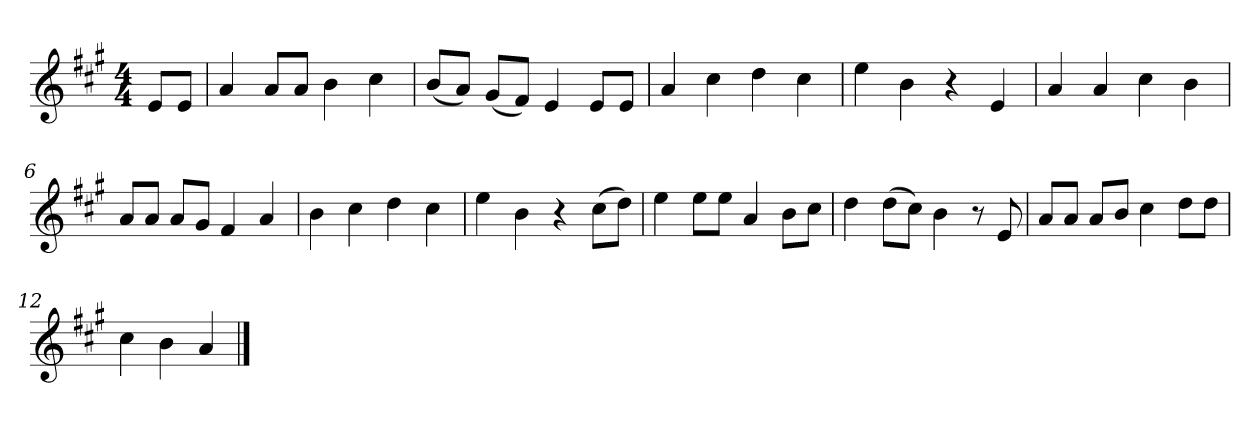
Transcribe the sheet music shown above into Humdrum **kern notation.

**kern
*part1
*staff1
*k[f#c#g#]
*M4/4
*MM120
=
8eL
8eJ
=1
4a
8aL
8aJ
4b
4cc#
=2
(8bL
8aJ)
(8g#L
8f#J)
4e
8eL
8eJ
=3
4a
4cc#
4dd
4cc#
=4
4ee
4b
4r
4e
=5
4a
4a
4cc#
4b
=6
8aL
8aJ
8aL
8g#J
4f#
4a
=7
4b
4cc#
4dd
4cc#
=8
4ee
4b
4r
(8cc#L
8ddJ)
=9
4ee
8eeL
8eeJ
4a
8bL
8cc#J
=10
4dd
(8ddL
8cc#J)
4b
8r
8e
=11
8aL
8aJ
8aL
8bJ
4cc#
8ddL
8ddJ
=12
4cc#
4b
4a
==
*-
